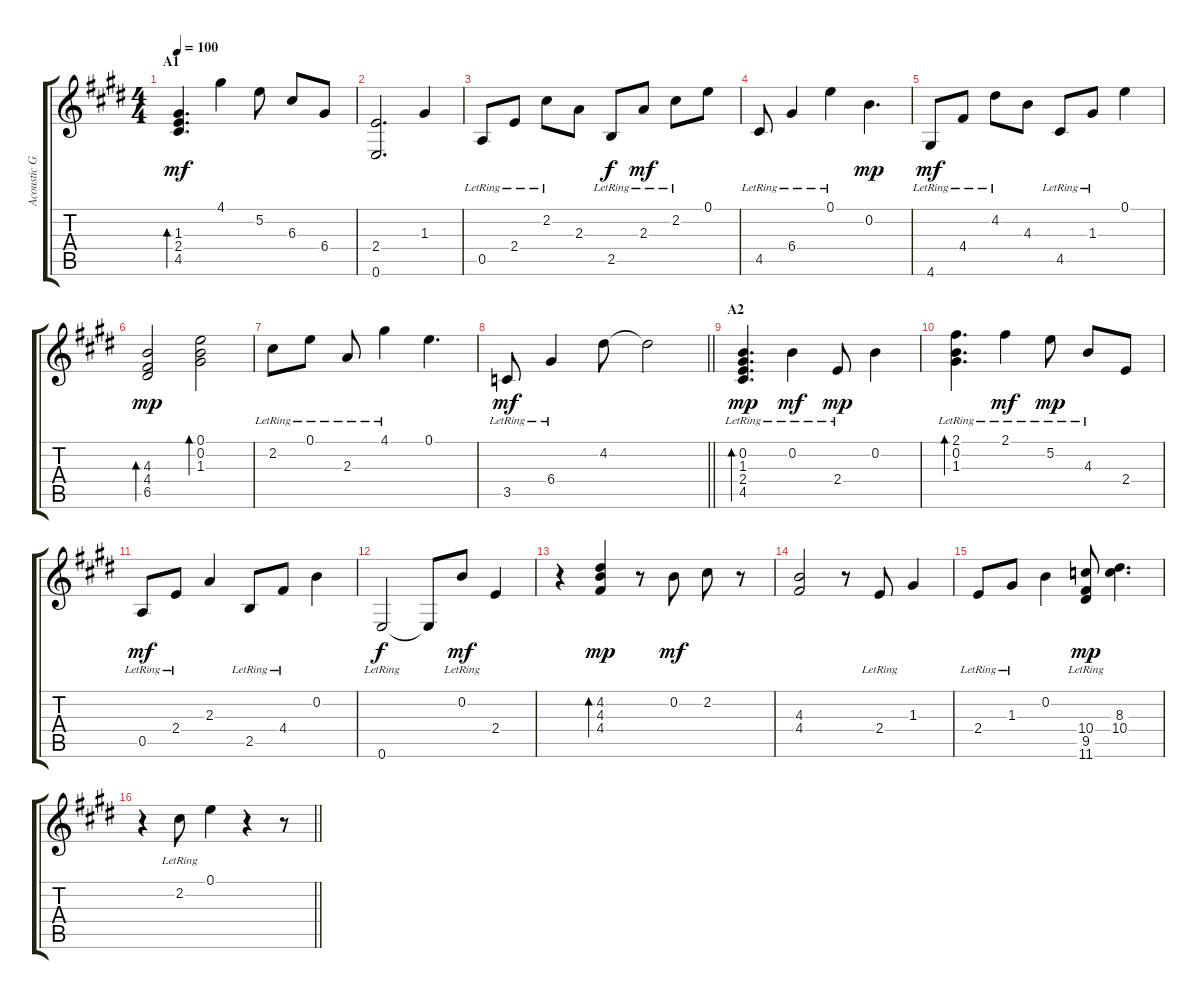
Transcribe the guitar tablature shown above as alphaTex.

\track ("Acoustic Guitar (L)" "Acoustic G") {instrument acousticguitarsteel}
\staff {score tabs}
\tuning (E4 B3 G3 D3 A2 E2) {hide}
\ts (4 4)
\section ("" "A1")
\tempo 100
\clef g2
\ks e
(1.3 2.4 4.5).4{d bd 60 dy mf} 4.1.4 5.2.8 6.3.8 6.4.8 |
(2.4 0.6).2{d} 1.3.4 |
0.5{lr}.8 2.4{lr}.8 2.2{lr}.8 2.3.8 2.5{lr}.8{dy f} 2.3{lr}.8{dy mf} 2.2{lr}.8 0.1.8 |
4.5{lr}.8 6.4{lr}.4 0.1{lr}.4 0.2.4{d dy mp} |
4.6{lr}.8{dy mf} 4.4{lr}.8 4.2{lr}.8 4.3.8 4.5{lr}.8 1.3{lr}.8 0.1.4 |
(4.3 4.4 6.5).2{bd 60 dy mp} (0.1 0.2 1.3).2{bd 60} |
2.2{lr}.8 0.1{lr}.8 2.3{lr}.8 4.1{lr}.4 0.1.4{d} |
\barLineRight lightlight
3.5{lr}.8{dy mf} 6.4{lr}.4 4.2.8 4.2{t}.2 |
\section ("" "A2")
(0.2{lr} 1.3{lr} 2.4{lr} 4.5{lr}).4{d bd 60 dy mp} 0.2{lr}.4{dy mf} 2.4{lr}.8{dy mp} 0.2.4 |
(2.1{lr} 0.2{lr} 1.3{lr}).4{d bd 60} 2.1{lr}.4{dy mf} 5.2{lr}.8{dy mp} 4.3{lr}.8 2.4.8 |
0.5{lr}.8{dy mf} 2.4{lr}.8 2.3.4 2.5{lr}.8 4.4{lr}.8 0.2.4 |
0.6{lr}.2{dy f} 0.6{t}.8 0.2{lr}.8{dy mf} 2.4.4 |
r.4 (4.2 4.3 4.4).4{bd 60 dy mp} r.8 0.2.8{dy mf} 2.2.8 r.8 |
(4.3 4.4).2 r.8 2.4{lr}.8 1.3.4 |
2.4{lr}.8 1.3{lr}.8 0.2.4 (10.4{lr} 9.5{lr} 11.6{lr}).8{dy mp} (8.3 10.4).4{d} |
\barLineRight lightlight
r.4 2.2{lr}.8 0.1.4 r.4 r.8
